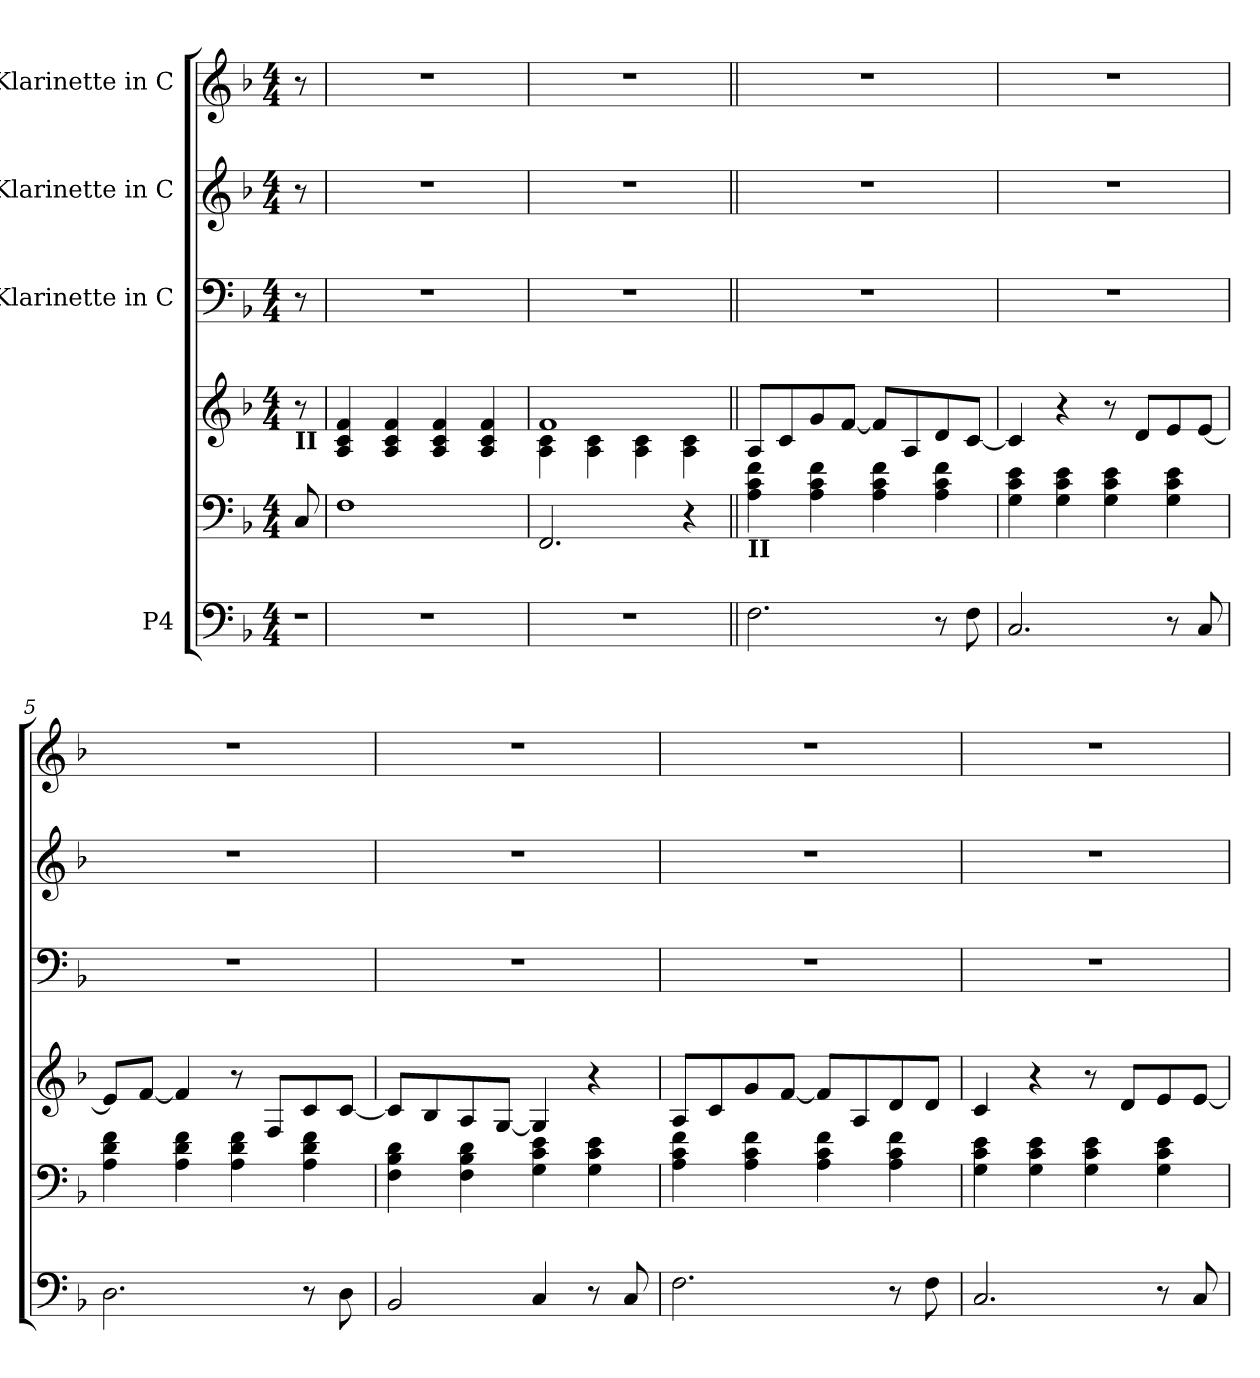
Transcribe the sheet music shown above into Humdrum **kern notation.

**kern	**kern	**kern	**kern	**kern	**kern
*part4	*part4	*part4	*part3	*part2	*part1
*staff6	*staff5	*staff4	*staff3	*staff2	*staff1
*I"P4	*	*	*I"Klarinette in C	*I"Klarinette in C	*I"Klarinette in C
!!LO:PB:g=z
*clefF4	*clefF4	*clefG2	*clefF4	*clefG2	*clefG2
*k[b-]	*k[b-]	*k[b-]	*k[b-]	*k[b-]	*k[b-]
*F:	*F:	*F:	*F:	*F:	*F:
*M4/4	*M4/4	*M4/4	*M4/4	*M4/4	*M4/4
*MM72	*MM72	*MM72	*MM72	*MM72	*MM72
=	=	=	=	=	=
!	!	!LO:TX:b:B:t=II	!	!	!
!LO:N:vis=1	!	!	!	!	!
8r	8Ci/	8r	8r	8r	8r
=1	=1	=1	=1	=1	=1
1r	1Fi	4Ai/ 4ci 4fi	1r	1r	1r
.	.	4Ai/ 4ci 4fi	.	.	.
.	.	4Ai/ 4ci 4fi	.	.	.
.	.	4Ai/ 4ci 4fi	.	.	.
=2	=2	=2	=2	=2	=2
*	*	*^	*	*	*
1r	2.FFi/	1fi	4Ai\ 4ci	1r	1r	1r
.	.	.	4Ai\ 4ci	.	.	.
.	.	.	4Ai\ 4ci	.	.	.
.	4r	.	4Ai\ 4ci	.	.	.
=3||	=3||	=3||	=3||	=3||	=3||	=3||
!	!	!LO:TX:a:B:t=I	!	!	!	!
!	!	!LO:TX:a:B:t=Verse 1	!	!	!	!
!	!LO:TX:b:B:t=II	!	!	!	!	!
*	*	*v	*v	*	*	*
2.Fi\	4Ai\ 4ci 4fi	8Ai/L	1r	1r	1r
.	.	8ci/	.	.	.
.	4Ai\ 4ci 4fi	8gi/	.	.	.
.	.	[8fi/J	.	.	.
.	4Ai\ 4ci 4fi	8fi/L]	.	.	.
.	.	8Ai/	.	.	.
8r	4Ai\ 4ci 4fi	8di/	.	.	.
8Fi\	.	[8ci/J	.	.	.
=4	=4	=4	=4	=4	=4
2.Ci/	4Gi\ 4ci 4ei	4ci/]	1r	1r	1r
.	4Gi\ 4ci 4ei	4r	.	.	.
.	4Gi\ 4ci 4ei	8r	.	.	.
.	.	8di/L	.	.	.
8r	4Gi\ 4ci 4ei	8ei/	.	.	.
8Ci/	.	[8ei/J	.	.	.
=5	=5	=5	=5	=5	=5
2.Di\	4Ai\ 4di 4fi	8ei/L]	1r	1r	1r
.	.	[8fi/J	.	.	.
.	4Ai\ 4di 4fi	4fi/]	.	.	.
.	4Ai\ 4di 4fi	8r	.	.	.
.	.	8Fi/L	.	.	.
8r	4Ai\ 4di 4fi	8ci/	.	.	.
8Di\	.	[8ci/J	.	.	.
!!LO:LB:g=z
=6	=6	=6	=6	=6	=6
2BB-i/	4Fi\ 4B-i 4di	8ci/L]	1r	1r	1r
.	.	8B-i/	.	.	.
.	4Fi\ 4B-i 4di	8Ai/	.	.	.
.	.	[8Gi/J	.	.	.
4Ci/	4Gi\ 4ci 4ei	4Gi/]	.	.	.
8r	4Gi\ 4ci 4ei	4r	.	.	.
8Ci/	.	.	.	.	.
=7	=7	=7	=7	=7	=7
2.Fi\	4Ai\ 4ci 4fi	8Ai/L	1r	1r	1r
.	.	8ci/	.	.	.
.	4Ai\ 4ci 4fi	8gi/	.	.	.
.	.	[8fi/J	.	.	.
.	4Ai\ 4ci 4fi	8fi/L]	.	.	.
.	.	8Ai/	.	.	.
8r	4Ai\ 4ci 4fi	8di/	.	.	.
8Fi\	.	8di/J	.	.	.
=8	=8	=8	=8	=8	=8
2.Ci/	4Gi\ 4ci 4ei	4ci/	1r	1r	1r
.	4Gi\ 4ci 4ei	4r	.	.	.
.	4Gi\ 4ci 4ei	8r	.	.	.
.	.	8di/L	.	.	.
8r	4Gi\ 4ci 4ei	8ei/	.	.	.
8Ci/	.	[8ei/J	.	.	.
=	=	=	=	=	=
*-	*-	*-	*-	*-	*-
